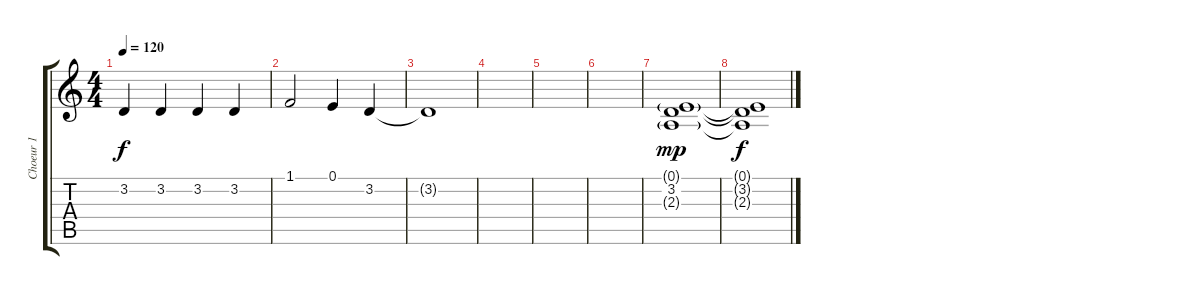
\track ("Choeur 1" "Choeur 1") {instrument choiraahs}
\staff {score tabs}
\tuning (E4 B3 G3 D3 A2 E2) {hide}
\ts (4 4)
\tempo 120
\clef g2
\ks c
3.2.4{dy f} 3.2.4 3.2.4 3.2.4 |
1.1.2 0.1.4 3.2.4 |
3.2{t}.1{volume 4} |
|
|
|
(0.1{g} 3.2 2.3{g}).1{dy mp volume 2} |
(0.1{t} 3.2{t} 2.3{t}).1{dy f}
